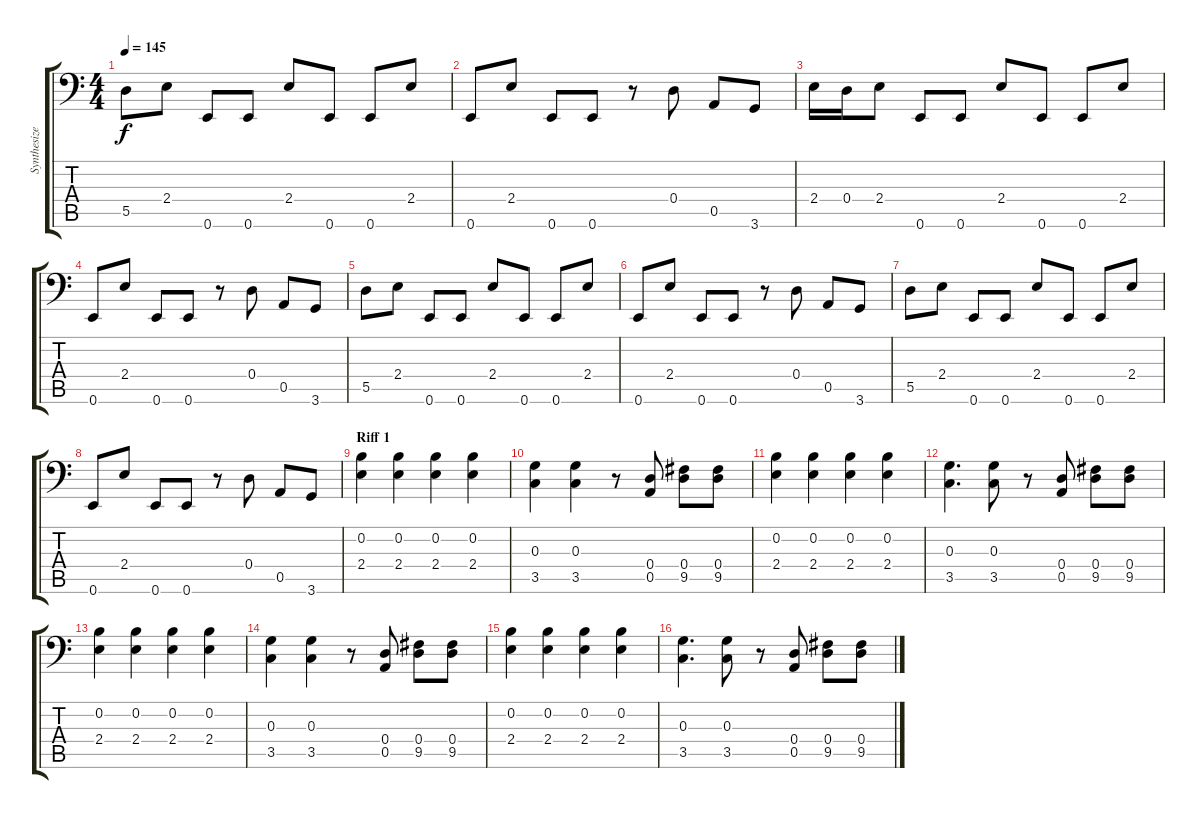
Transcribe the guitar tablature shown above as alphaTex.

\track ("Synthesizer" "Synthesize") {instrument lead2sawtooth}
\staff {score tabs}
\tuning (E4 B3 G3 D3 A2 E2) {hide}
\ts (4 4)
\tempo 145
\clef f4
\ks c
5.5.8{dy f} 2.4.8 0.6.8 0.6.8 2.4.8 0.6.8 0.6.8 2.4.8 |
0.6.8 2.4.8 0.6.8 0.6.8 r.8 0.4.8 0.5.8 3.6.8 |
2.4.16 0.4.16 2.4.8 0.6.8 0.6.8 2.4.8 0.6.8 0.6.8 2.4.8 |
0.6.8 2.4.8 0.6.8 0.6.8 r.8 0.4.8 0.5.8 3.6.8 |
5.5.8 2.4.8 0.6.8 0.6.8 2.4.8 0.6.8 0.6.8 2.4.8 |
0.6.8 2.4.8 0.6.8 0.6.8 r.8 0.4.8 0.5.8 3.6.8 |
5.5.8 2.4.8 0.6.8 0.6.8 2.4.8 0.6.8 0.6.8 2.4.8 |
0.6.8 2.4.8 0.6.8 0.6.8 r.8 0.4.8 0.5.8 3.6.8 |
\section ("" "Riff 1")
(0.2 2.4).4 (0.2 2.4).4 (0.2 2.4).4 (0.2 2.4).4 |
(0.3 3.5).4 (0.3 3.5).4 r.8 (0.4 0.5).8 (0.4 9.5).8 (0.4 9.5).8 |
(0.2 2.4).4 (0.2 2.4).4 (0.2 2.4).4 (0.2 2.4).4 |
(0.3 3.5).4{d} (0.3 3.5).8 r.8 (0.4 0.5).8 (0.4 9.5).8 (0.4 9.5).8 |
(0.2 2.4).4 (0.2 2.4).4 (0.2 2.4).4 (0.2 2.4).4 |
(0.3 3.5).4 (0.3 3.5).4 r.8 (0.4 0.5).8 (0.4 9.5).8 (0.4 9.5).8 |
(0.2 2.4).4 (0.2 2.4).4 (0.2 2.4).4 (0.2 2.4).4 |
(0.3 3.5).4{d} (0.3 3.5).8 r.8 (0.4 0.5).8 (0.4 9.5).8 (0.4 9.5).8
